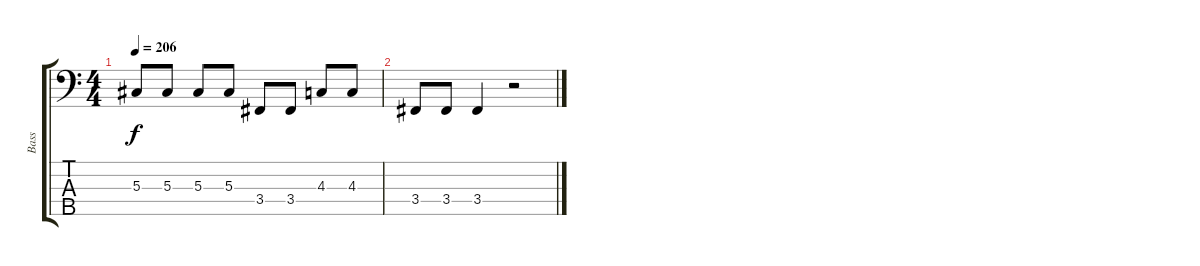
\track ("Bass" "Bass") {instrument electricbassfinger}
\staff {score tabs}
\tuning (Gb2 Db2 Ab1 Eb1 Bb0) {hide}
\ts (4 4)
\tempo 206
\clef f4
\ks c
5.3.8{dy f} 5.3.8 5.3.8 5.3.8 3.4.8 3.4.8 4.3.8 4.3.8 |
3.4.8 3.4.8 3.4.4 r.2
